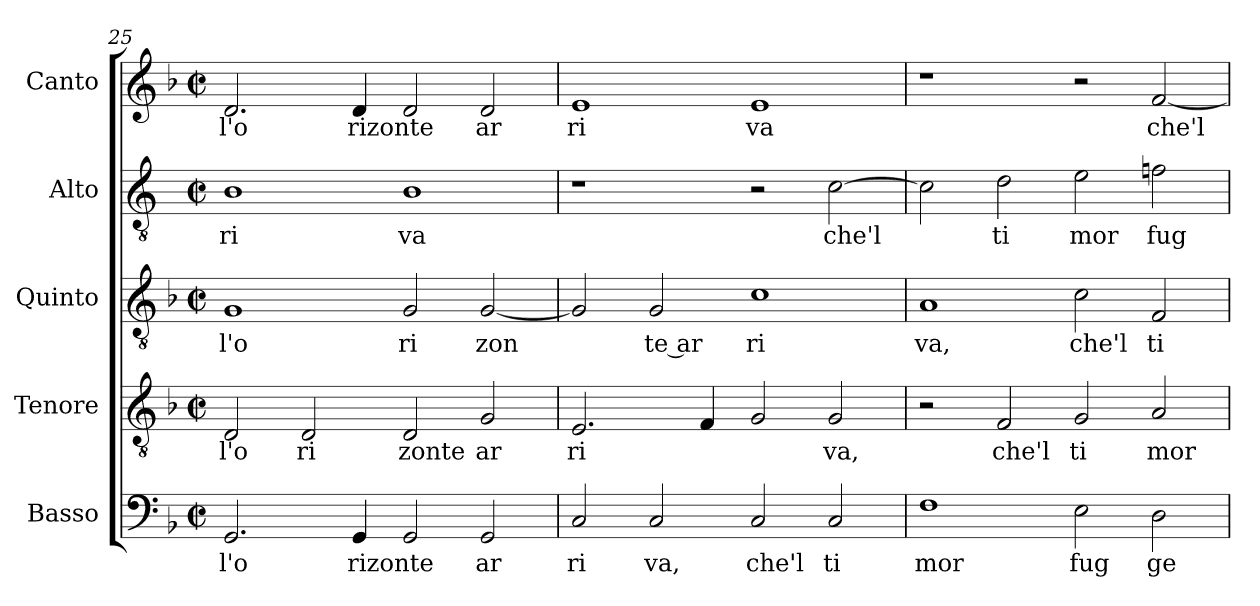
**kern	**text	**kern	**text	**kern	**text	**kern	**text	**kern	**text
*part5	*part5	*part4	*part4	*part3	*part3	*part2	*part2	*part1	*part1
*staff5	*staff5	*staff4	*staff4	*staff3	*staff3	*staff2	*staff2	*staff1	*staff1
*I"Basso	*	*I"Tenore	*	*I"Quinto	*	*I"Alto	*	*I"Canto	*
!!LO:LB:g=z
*clefF4	*	*clefGv2	*	*clefGv2	*	*clefGv2	*	*clefG2	*
*	*	*	*	*	*	*ITrd-3c-5	*	*	*
*k[b-]	*	*k[b-]	*	*k[b-]	*	*	*	*k[b-]	*
*F:	*	*F:	*	*F:	*	*	*	*F:	*
*M2/2	*	*M2/2	*	*M2/2	*	*M2/2	*	*M2/2	*
*met(c|)	*	*met(c|)	*	*met(c|)	*	*met(c|)	*	*met(c|)	*
=25	=25	=25	=25	=25	=25	=25	=25	=25	=25
!	!LO:LY:b:cj	!	!LO:LY:b:cj	!	!LO:LY:b:cj	!	!LO:LY:b:cj	!	!LO:LY:b:cj
2.GG/	l'o	2D/	l'o	1G	l'o	1e	ri	2.d/	l'o
!	!	!	!LO:LY:b:cj	!	!	!	!	!	!
.	.	2D/	ri	.	.	.	.	.	.
!	!LO:LY:b	!	!	!	!	!	!	!	!LO:LY:b
4GG/	rizonte	.	.	.	.	.	.	4d/	rizonte
!	!	!	!LO:LY:b:cj	!	!LO:LY:b:cj	!	!LO:LY:b:cj	!	!
2GG/	.	2D/	zonte	2G/	ri	1e	va	2d/	.
!	!LO:LY:b	!	!LO:LY:b	!	!LO:LY:b	!	!	!	!LO:LY:b
2GG/	ar	2G/	ar	[<2G/	zon	.	.	2d/	ar
=26	=26	=26	=26	=26	=26	=26	=26	=26	=26
!	!LO:LY:b:cj	!	!LO:LY:b:cj	!	!	!	!	!	!LO:LY:b:cj
2C/	ri	2.E/	ri	2G/]	.	1r	.	1e	ri
!	!LO:LY:b:cj	!	!	!	!LO:LY:b:rj	!	!	!	!
2C/	va,	.	.	(<2G/	te ar	.	.	.	.
.	.	4F/)	.	.	.	.	.	.	.
!	!LO:LY:b:cj	!	!	!	!LO:LY:b:cj	!	!	!	!LO:LY:b:cj
2C/	che'l	2G/	.	1c	ri	2r	.	1e	va
!	!LO:LY:b:cj	!	!LO:LY:b:cj	!	!	!	!LO:LY:b	!	!
2C/	ti	2G/	va,	.	.	[>2f\	che'l	.	.
=27	=27	=27	=27	=27	=27	=27	=27	=27	=27
!	!LO:LY:b:cj	!	!	!	!LO:LY:b:cj	!	!	!	!
1F	mor	2r	.	1A	va,	2f\]	.	1r	.
!	!	!	!LO:LY:b:cj	!	!	!	!LO:LY:b:cj	!	!
.	.	2F/	che'l	.	.	2g\	ti	.	.
!	!LO:LY:b:cj	!	!LO:LY:b:cj	!	!LO:LY:b:cj	!	!LO:LY:b:cj	!	!
2E\	fug	2G/	ti	2c\	che'l	2a\	mor	2r	.
!	!LO:LY:b:cj	!	!LO:LY:b:cj	!	!LO:LY:b:cj	!	!LO:LY:b:cj	!	!LO:LY:b
2D\	ge	2A/	mor	2F/	ti	2b-\	fug	[<2f/	che'l
=	=	=	=	=	=	=	=	=	=
*-	*-	*-	*-	*-	*-	*-	*-	*-	*-
